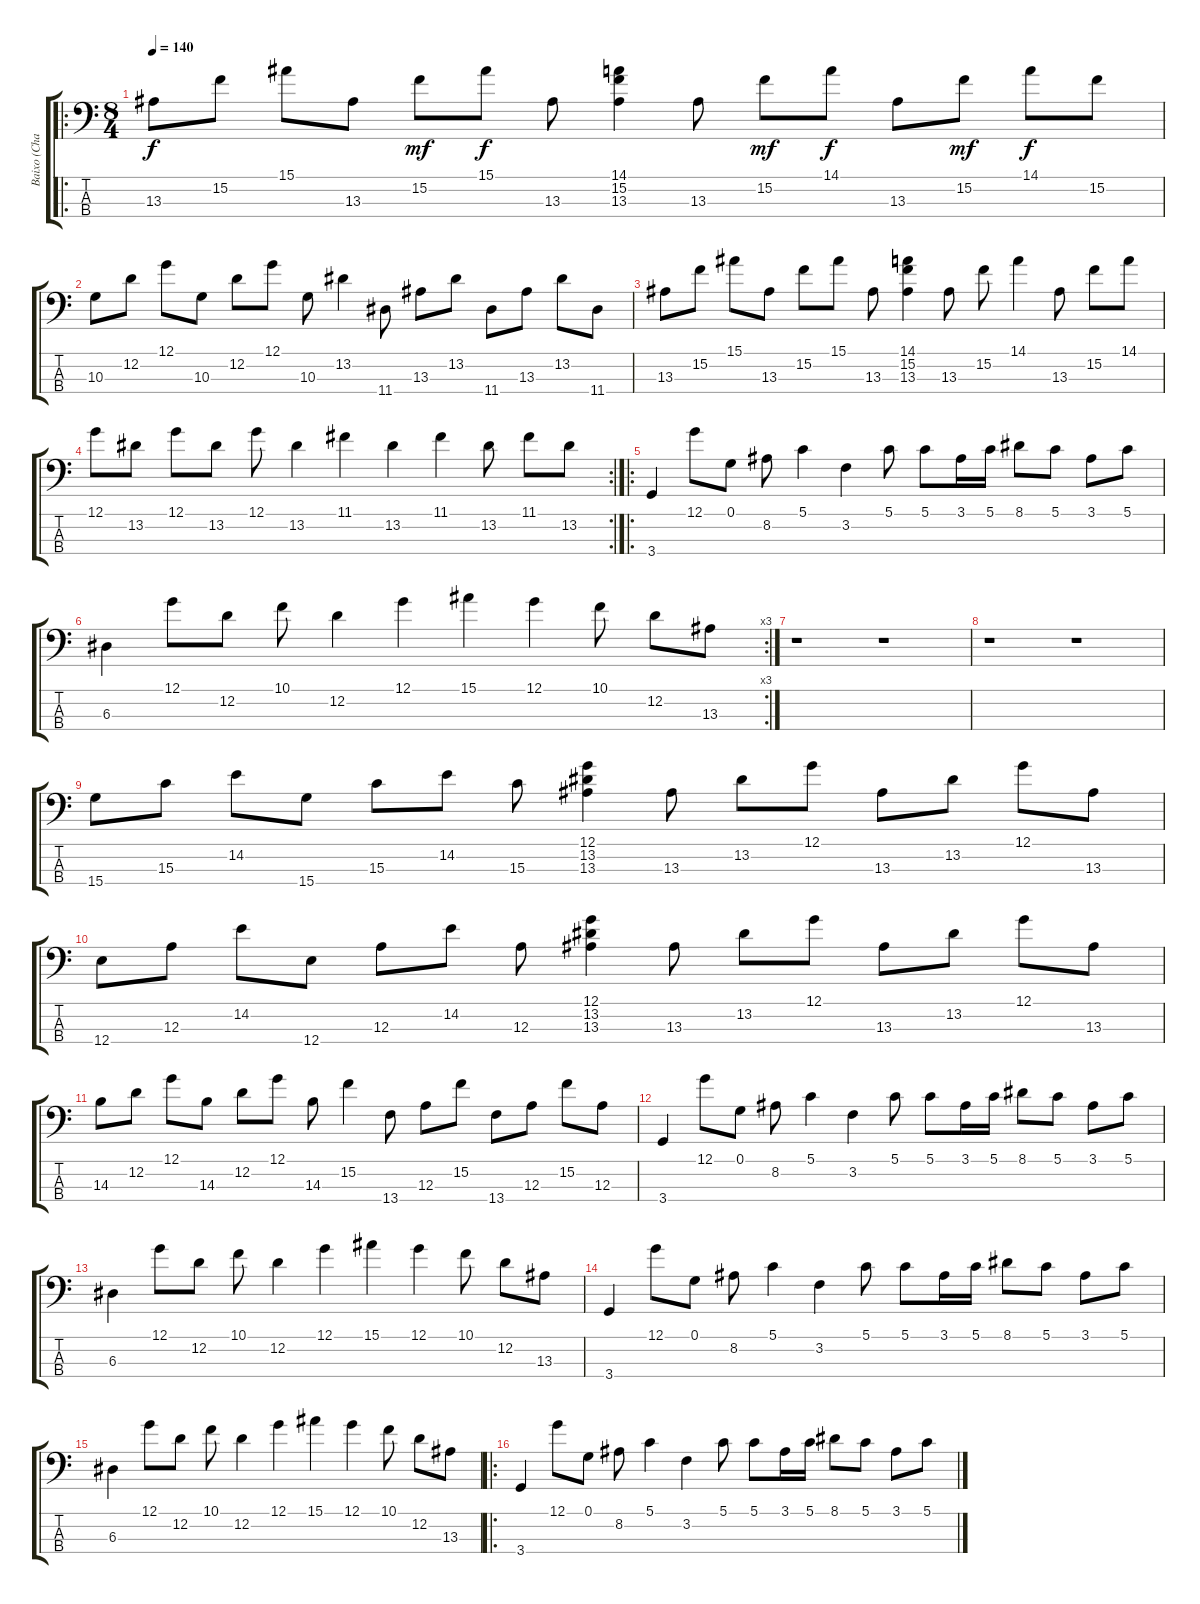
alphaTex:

\track ("Baixo (Champignon)" "Baixo (Cha") {instrument slapbass2}
\staff {score tabs}
\tuning (G2 D2 A1 E1) {hide}
\ro
\ts (8 4)
\tempo 140
\clef f4
\ks c
13.3.8{dy f} 15.2.8 15.1.8 13.3.8 15.2.8{dy mf} 15.1.8{dy f} 13.3.8 (14.1 15.2 13.3).4 13.3.8 15.2.8{dy mf} 14.1.8{dy f} 13.3.8 15.2.8{dy mf} 14.1.8{dy f} 15.2.8 |
10.3.8 12.2.8 12.1.8 10.3.8 12.2.8 12.1.8 10.3.8 13.2.4 11.4.8 13.3.8 13.2.8 11.4.8 13.3.8 13.2.8 11.4.8 |
13.3.8 15.2.8 15.1.8 13.3.8 15.2.8 15.1.8 13.3.8 (14.1 15.2 13.3).4 13.3.8 15.2.8 14.1.4 13.3.8 15.2.8 14.1.8 |
\rc 2
12.1.8 13.2.8 12.1.8 13.2.8 12.1.8 13.2.4 11.1.4 13.2.4 11.1.4 13.2.8 11.1.8 13.2.8 |
\ro
3.4.4 12.1.8 0.1.8 8.2.8 5.1.4 3.2.4 5.1.8 5.1.8 3.1.16 5.1.16 8.1.8 5.1.8 3.1.8 5.1.8 |
\rc 3
6.3.4 12.1.8 12.2.8 10.1.8 12.2.4 12.1.4 15.1.4 12.1.4 10.1.8 12.2.8 13.3.8 |
r.1 r.1 |
r.1 r.1 |
15.4.8 15.3.8 14.2.8 15.4.8 15.3.8 14.2.8 15.3.8 (12.1 13.2 13.3).4 13.3.8 13.2.8 12.1.8 13.3.8 13.2.8 12.1.8 13.3.8 |
12.4.8 12.3.8 14.2.8 12.4.8 12.3.8 14.2.8 12.3.8 (12.1 13.2 13.3).4 13.3.8 13.2.8 12.1.8 13.3.8 13.2.8 12.1.8 13.3.8 |
14.3.8 12.2.8 12.1.8 14.3.8 12.2.8 12.1.8 14.3.8 15.2.4 13.4.8 12.3.8 15.2.8 13.4.8 12.3.8 15.2.8 12.3.8 |
3.4.4 12.1.8 0.1.8 8.2.8 5.1.4 3.2.4 5.1.8 5.1.8 3.1.16 5.1.16 8.1.8 5.1.8 3.1.8 5.1.8 |
6.3.4 12.1.8 12.2.8 10.1.8 12.2.4 12.1.4 15.1.4 12.1.4 10.1.8 12.2.8 13.3.8 |
3.4.4 12.1.8 0.1.8 8.2.8 5.1.4 3.2.4 5.1.8 5.1.8 3.1.16 5.1.16 8.1.8 5.1.8 3.1.8 5.1.8 |
6.3.4 12.1.8 12.2.8 10.1.8 12.2.4 12.1.4 15.1.4 12.1.4 10.1.8 12.2.8 13.3.8 |
\ro
3.4.4 12.1.8 0.1.8 8.2.8 5.1.4 3.2.4 5.1.8 5.1.8 3.1.16 5.1.16 8.1.8 5.1.8 3.1.8 5.1.8
